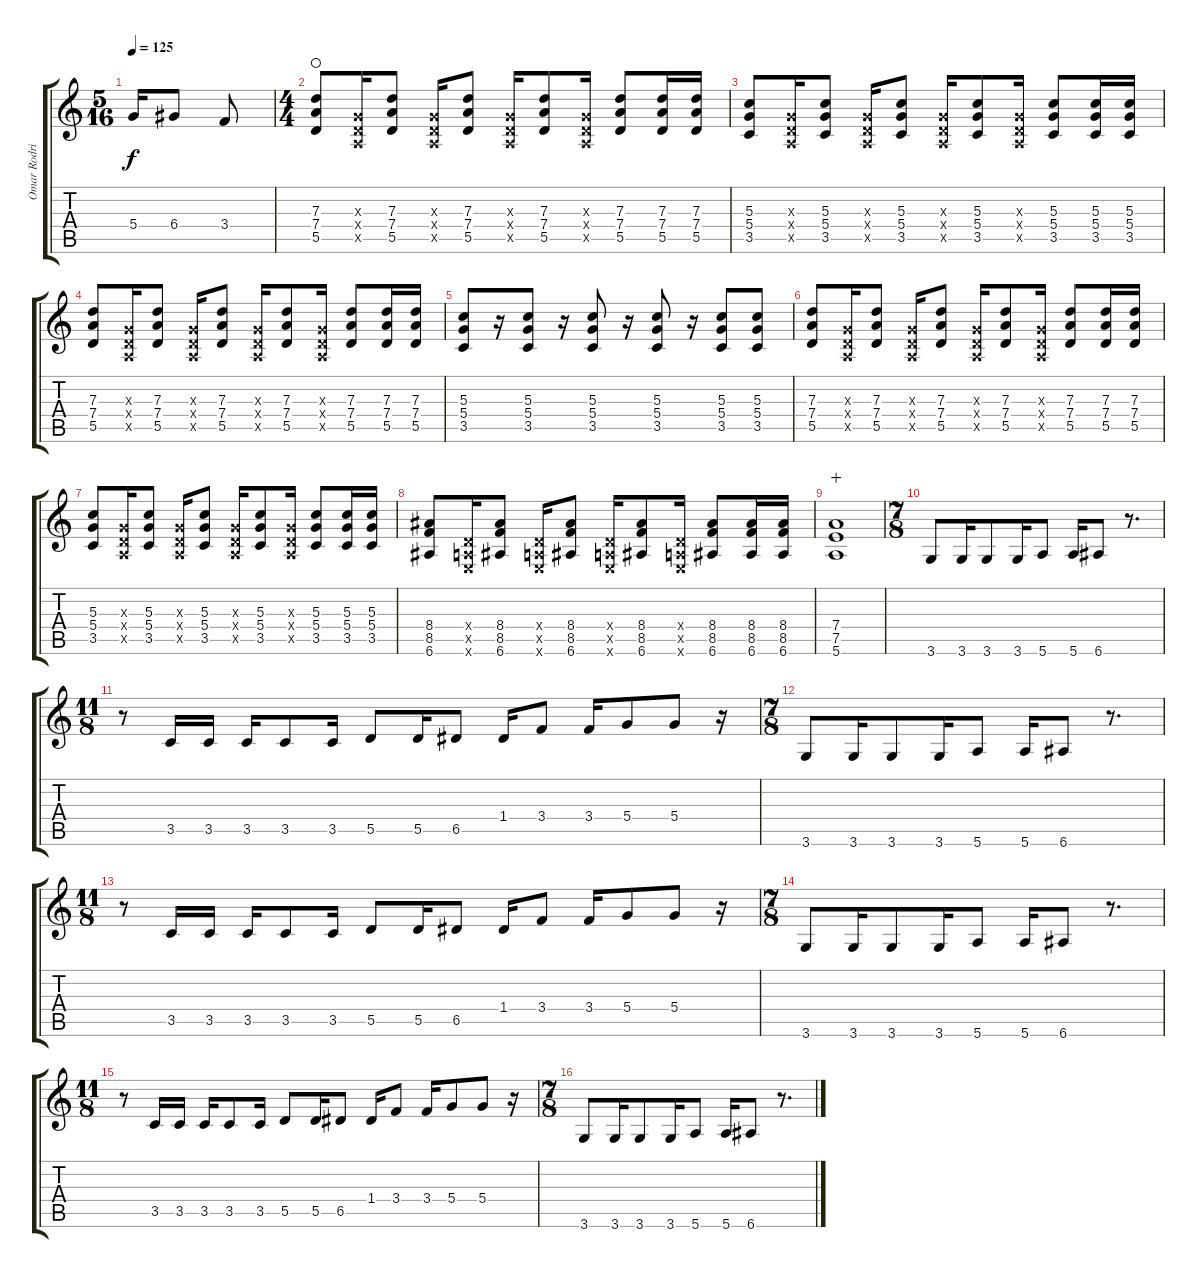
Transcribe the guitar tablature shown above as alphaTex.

\track ("Omar Rodriguez" "Omar Rodri") {instrument distortionguitar}
\staff {score tabs}
\tuning (E4 B3 G3 D3 A2 E2) {hide}
\ts (5 16)
\tempo 125
\clef g2
\ks c
5.4{t}.16{dy f} 6.4.8 3.4.8 |
\ts (4 4)
(7.3 7.4 5.5).8{volume 12 instrument overdrivenguitar waho} (0.3{x} 0.4{x} 0.5{x}).16 (7.3 7.4 5.5).8 (0.3{x} 0.4{x} 0.5{x}).16 (7.3 7.4 5.5).8 (0.3{x} 0.4{x} 0.5{x}).16 (7.3 7.4 5.5).8 (0.3{x} 0.4{x} 0.5{x}).16 (7.3 7.4 5.5).8 (7.3 7.4 5.5).16 (7.3 7.4 5.5).16 |
(5.3 5.4 3.5).8 (0.3{x} 0.4{x} 0.5{x}).16 (5.3 5.4 3.5).8 (0.3{x} 0.4{x} 0.5{x}).16 (5.3 5.4 3.5).8 (0.3{x} 0.4{x} 0.5{x}).16 (5.3 5.4 3.5).8 (0.3{x} 0.4{x} 0.5{x}).16 (5.3 5.4 3.5).8 (5.3 5.4 3.5).16 (5.3 5.4 3.5).16 |
(7.3 7.4 5.5).8 (0.3{x} 0.4{x} 0.5{x}).16 (7.3 7.4 5.5).8 (0.3{x} 0.4{x} 0.5{x}).16 (7.3 7.4 5.5).8 (0.3{x} 0.4{x} 0.5{x}).16 (7.3 7.4 5.5).8 (0.3{x} 0.4{x} 0.5{x}).16 (7.3 7.4 5.5).8 (7.3 7.4 5.5).16 (7.3 7.4 5.5).16 |
(5.3 5.4 3.5).8 r.16 (5.3 5.4 3.5).8 r.16 (5.3 5.4 3.5).8 r.16 (5.3 5.4 3.5).8 r.16 (5.3 5.4 3.5).8 (5.3 5.4 3.5).8 |
(7.3 7.4 5.5).8 (0.3{x} 0.4{x} 0.5{x}).16 (7.3 7.4 5.5).8 (0.3{x} 0.4{x} 0.5{x}).16 (7.3 7.4 5.5).8 (0.3{x} 0.4{x} 0.5{x}).16 (7.3 7.4 5.5).8 (0.3{x} 0.4{x} 0.5{x}).16 (7.3 7.4 5.5).8 (7.3 7.4 5.5).16 (7.3 7.4 5.5).16 |
(5.3 5.4 3.5).8 (0.3{x} 0.4{x} 0.5{x}).16 (5.3 5.4 3.5).8 (0.3{x} 0.4{x} 0.5{x}).16 (5.3 5.4 3.5).8 (0.3{x} 0.4{x} 0.5{x}).16 (5.3 5.4 3.5).8 (0.3{x} 0.4{x} 0.5{x}).16 (5.3 5.4 3.5).8 (5.3 5.4 3.5).16 (5.3 5.4 3.5).16 |
(8.4 8.5 6.6).8 (0.4{x} 0.5{x} 0.6{x}).16 (8.4 8.5 6.6).8 (0.4{x} 0.5{x} 0.6{x}).16 (8.4 8.5 6.6).8 (0.4{x} 0.5{x} 0.6{x}).16 (8.4 8.5 6.6).8 (0.4{x} 0.5{x} 0.6{x}).16 (8.4 8.5 6.6).8 (8.4 8.5 6.6).16 (8.4 8.5 6.6).16 |
(7.4 7.5 5.6).1{wahc} |
\ts (7 8)
3.6.8{volume 12 instrument distortionguitar} 3.6.16 3.6.8 3.6.16 5.6.8 5.6.16 6.6.8 r.8{d} |
\ts (11 8)
r.8 3.5.16 3.5.16 3.5.16 3.5.8 3.5.16 5.5.8 5.5.16 6.5.8 1.4.16 3.4.8 3.4.16 5.4.8 5.4.8 r.16 |
\ts (7 8)
3.6.8 3.6.16 3.6.8 3.6.16 5.6.8 5.6.16 6.6.8 r.8{d} |
\ts (11 8)
r.8 3.5.16 3.5.16 3.5.16 3.5.8 3.5.16 5.5.8 5.5.16 6.5.8 1.4.16 3.4.8 3.4.16 5.4.8 5.4.8 r.16 |
\ts (7 8)
3.6.8 3.6.16 3.6.8 3.6.16 5.6.8 5.6.16 6.6.8 r.8{d} |
\ts (11 8)
r.8 3.5.16 3.5.16 3.5.16 3.5.8 3.5.16 5.5.8 5.5.16 6.5.8 1.4.16 3.4.8 3.4.16 5.4.8 5.4.8 r.16 |
\ts (7 8)
3.6.8 3.6.16 3.6.8 3.6.16 5.6.8 5.6.16 6.6.8 r.8{d}
